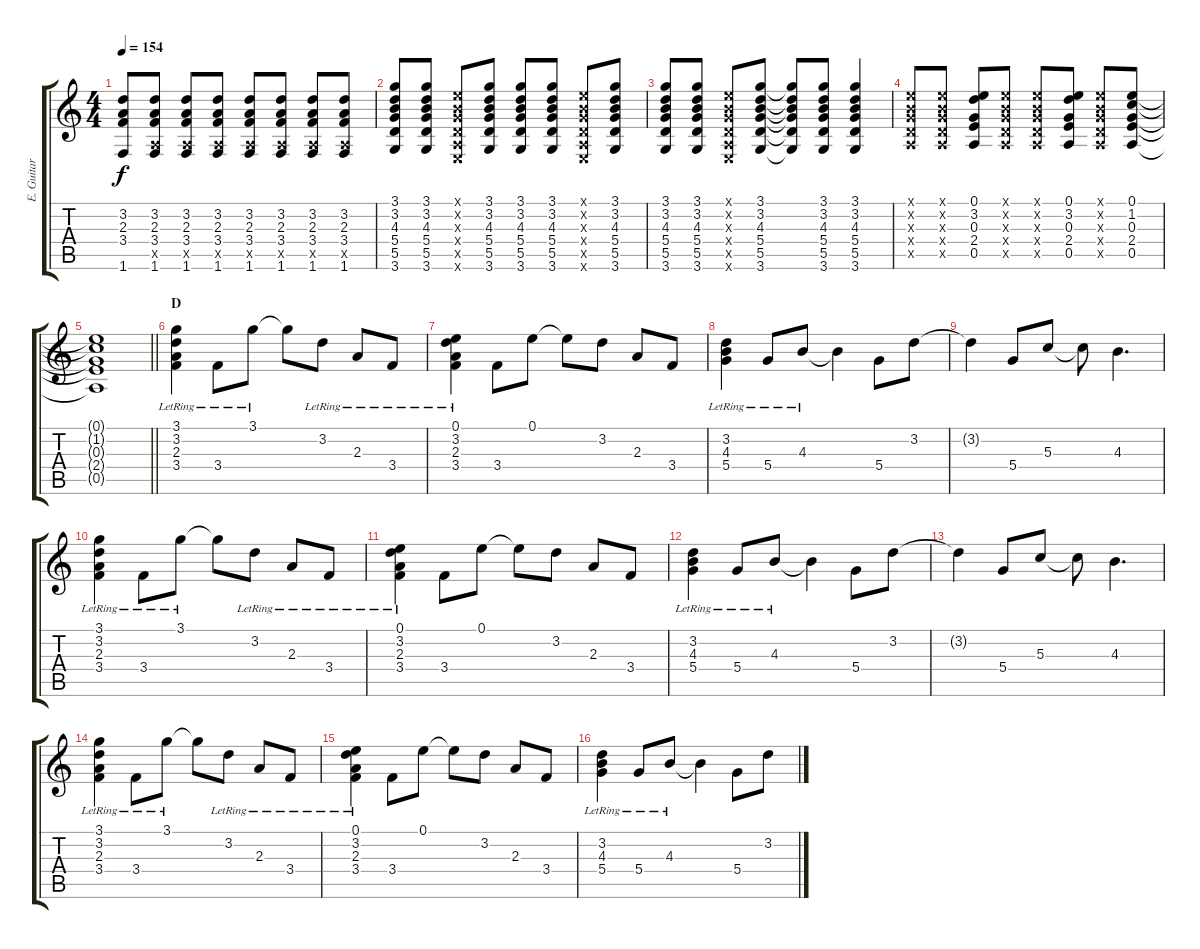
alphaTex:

\track ("E. Guitar I" "E. Guitar ") {instrument overdrivenguitar}
\staff {score tabs}
\tuning (E4 B3 G3 D3 A2 E2) {hide}
\ts (4 4)
\tempo 154
\clef g2
\ks c
(3.2{t} 2.3{t} 3.4{t} 1.6{t}).8{dy f} (3.2 2.3 3.4 0.5{x} 1.6).8 (3.2 2.3 3.4 0.5{x} 1.6).8 (3.2 2.3 3.4 0.5{x} 1.6).8 (3.2 2.3 3.4 0.5{x} 1.6).8 (3.2 2.3 3.4 0.5{x} 1.6).8 (3.2 2.3 3.4 0.5{x} 1.6).8 (3.2 2.3 3.4 0.5{x} 1.6).8 |
(3.1 3.2 4.3 5.4 5.5 3.6).8 (3.1 3.2 4.3 5.4 5.5 3.6).8 (0.1{x} 0.2{x} 0.3{x} 0.4{x} 0.5{x} 0.6{x}).8 (3.1 3.2 4.3 5.4 5.5 3.6).8 (3.1 3.2 4.3 5.4 5.5 3.6).8 (3.1 3.2 4.3 5.4 5.5 3.6).8 (0.1{x} 0.2{x} 0.3{x} 0.4{x} 0.5{x} 0.6{x}).8 (3.1 3.2 4.3 5.4 5.5 3.6).8 |
(3.1 3.2 4.3 5.4 5.5 3.6).8 (3.1 3.2 4.3 5.4 5.5 3.6).8 (0.1{x} 0.2{x} 0.3{x} 0.4{x} 0.5{x} 0.6{x}).8 (3.1 3.2 4.3 5.4 5.5 3.6).8 (3.1{t} 3.2{t} 4.3{t} 5.4{t} 5.5{t} 3.6{t}).8 (3.1 3.2 4.3 5.4 5.5 3.6).8 (3.1 3.2 4.3 5.4 5.5 3.6).4 |
(0.1{x} 0.2{x} 0.3{x} 0.4{x} 0.5{x}).8 (0.1{x} 0.2{x} 0.3{x} 0.4{x} 0.5{x}).8 (0.1 3.2 0.3 2.4 0.5).8 (0.1{x} 0.2{x} 0.3{x} 0.4{x} 0.5{x}).8 (0.1{x} 0.2{x} 0.3{x} 0.4{x} 0.5{x}).8 (0.1 3.2 0.3 2.4 0.5).8 (0.1{x} 0.2{x} 0.3{x} 0.4{x} 0.5{x}).8 (0.1 1.2 0.3 2.4 0.5).8 |
\barLineRight lightlight
(0.1{t} 1.2{t} 0.3{t} 2.4{t} 0.5{t}).1 |
\section ("" "D")
(3.1{lr} 3.2{lr} 2.3{lr} 3.4{lr}).4 3.4{lr}.8 3.1{lr}.8 3.1{t}.8 3.2{lr}.8 2.3{lr}.8 3.4{lr}.8 |
(0.1{lr} 3.2{lr} 2.3{lr} 3.4{lr}).4 3.4.8 0.1.8 0.1{t}.8 3.2.8 2.3.8 3.4.8 |
(3.2{lr} 4.3{lr} 5.4{lr}).4 5.4{lr}.8 4.3{lr}.8 4.3{t}.4 5.4.8 3.2.8 |
3.2{t}.4 5.4.8 5.3.8 5.3{t}.8 4.3.4{d} |
(3.1{lr} 3.2{lr} 2.3{lr} 3.4{lr}).4 3.4{lr}.8 3.1{lr}.8 3.1{t}.8 3.2{lr}.8 2.3{lr}.8 3.4{lr}.8 |
(0.1{lr} 3.2{lr} 2.3{lr} 3.4{lr}).4 3.4.8 0.1.8 0.1{t}.8 3.2.8 2.3.8 3.4.8 |
(3.2{lr} 4.3{lr} 5.4{lr}).4 5.4{lr}.8 4.3{lr}.8 4.3{t}.4 5.4.8 3.2.8 |
3.2{t}.4 5.4.8 5.3.8 5.3{t}.8 4.3.4{d} |
(3.1{lr} 3.2{lr} 2.3{lr} 3.4{lr}).4 3.4{lr}.8 3.1{lr}.8 3.1{t}.8 3.2{lr}.8 2.3{lr}.8 3.4{lr}.8 |
(0.1{lr} 3.2{lr} 2.3{lr} 3.4{lr}).4 3.4.8 0.1.8 0.1{t}.8 3.2.8 2.3.8 3.4.8 |
(3.2{lr} 4.3{lr} 5.4{lr}).4 5.4{lr}.8 4.3{lr}.8 4.3{t}.4 5.4.8 3.2.8
